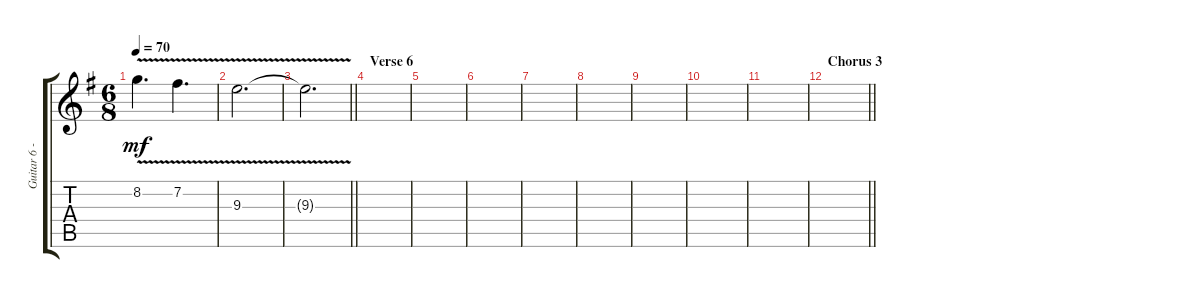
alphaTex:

\track ("Guitar 6 - harm" "Guitar 6 -") {instrument distortionguitar}
\staff {score tabs}
\tuning (E4 B3 G3 D3 A2 E2) {hide}
\ts (6 8)
\tempo 70
\clef g2
\ks g
8.2{v t}.4{d dy mf} 7.2{v}.4{d} |
9.3{v}.2{d} |
\barLineRight lightlight
9.3{v t}.2{d} |
\section ("" "Verse 6")
|
|
|
|
|
|
|
|
\section ("" "Chorus 3")
\barLineRight lightlight
